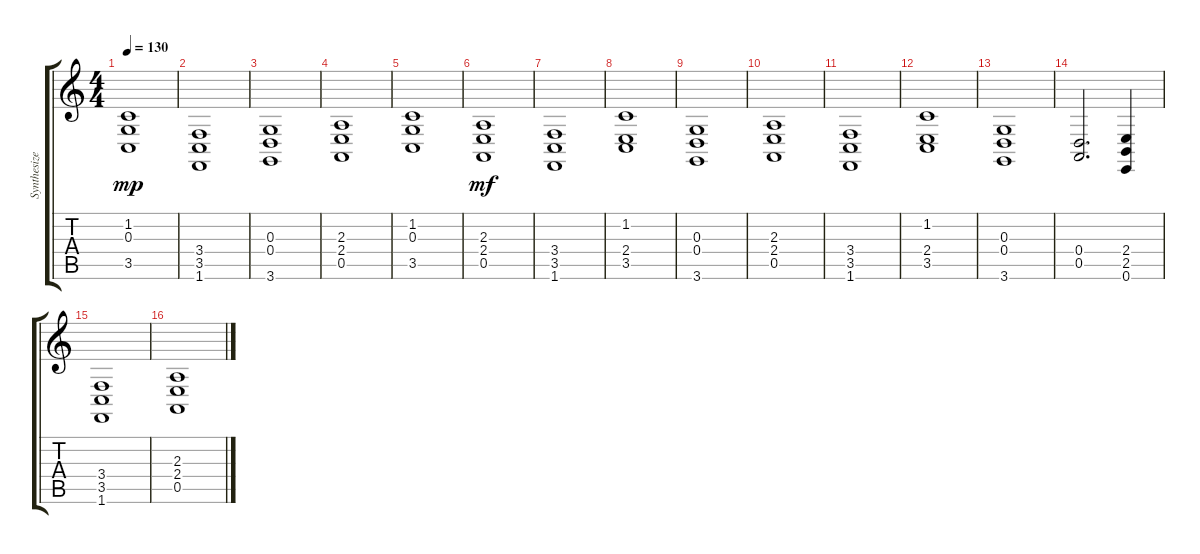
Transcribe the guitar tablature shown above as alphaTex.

\track ("Synthesizer" "Synthesize") {instrument synthbrass1}
\staff {score tabs}
\tuning (E4 B3 G3 D3 A2 E2) {hide}
\ts (4 4)
\tempo 130
\clef g2
\ks c
(1.2 0.3 3.5).1{dy mp} |
(3.4 3.5 1.6).1 |
(0.3 0.4 3.6).1 |
(2.3 2.4 0.5).1 |
(1.2 0.3 3.5).1 |
(2.3 2.4 0.5).1{dy mf} |
(3.4 3.5 1.6).1 |
(1.2 2.4 3.5).1 |
(0.3 0.4 3.6).1 |
(2.3 2.4 0.5).1 |
(3.4 3.5 1.6).1 |
(1.2 2.4 3.5).1 |
(0.3 0.4 3.6).1 |
(0.4 0.5).2{d} (2.4 2.5 0.6).4 |
(3.4 3.5 1.6).1 |
(2.3 2.4 0.5).1
